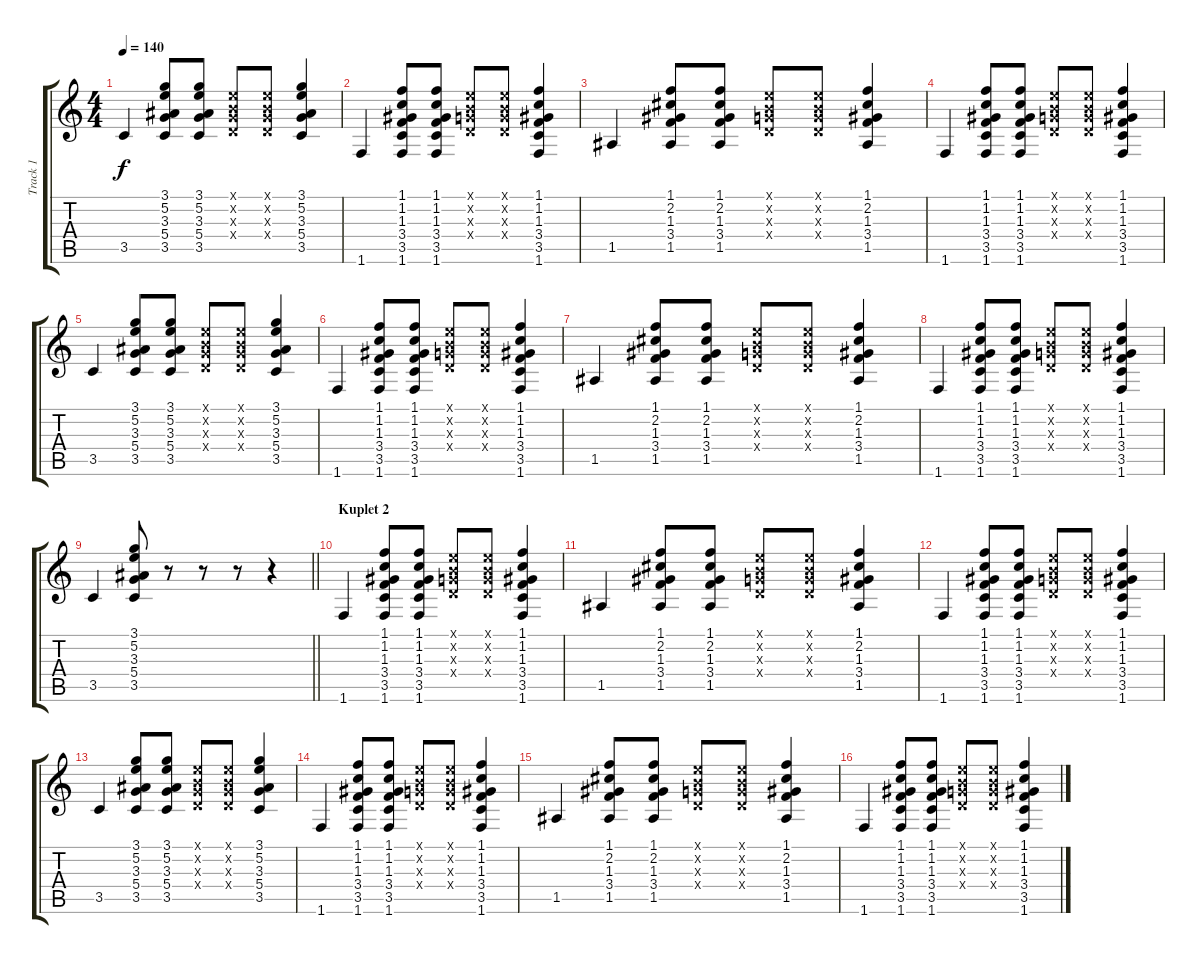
\track ("Track 1" "Track 1") {instrument acousticguitarsteel}
\staff {score tabs}
\tuning (E4 B3 G3 D3 A2 E2) {hide}
\ts (4 4)
\tempo 140
\clef g2
\ks c
3.5.4{dy f} (3.1 5.2 3.3 5.4 3.5).8 (3.1 5.2 3.3 5.4 3.5).8 (0.1{x} 0.2{x} 0.3{x} 0.4{x}).8 (0.1{x} 0.2{x} 0.3{x} 0.4{x}).8 (3.1 5.2 3.3 5.4 3.5).4 |
1.6.4 (1.1 1.2 1.3 3.4 3.5 1.6).8 (1.1 1.2 1.3 3.4 3.5 1.6).8 (0.1{x} 0.2{x} 0.3{x} 0.4{x}).8 (0.1{x} 0.2{x} 0.3{x} 0.4{x}).8 (1.1 1.2 1.3 3.4 3.5 1.6).4 |
1.5.4 (1.1 2.2 1.3 3.4 1.5).8 (1.1 2.2 1.3 3.4 1.5).8 (0.1{x} 0.2{x} 0.3{x} 0.4{x}).8 (0.1{x} 0.2{x} 0.3{x} 0.4{x}).8 (1.1 2.2 1.3 3.4 1.5).4 |
1.6.4 (1.1 1.2 1.3 3.4 3.5 1.6).8 (1.1 1.2 1.3 3.4 3.5 1.6).8 (0.1{x} 0.2{x} 0.3{x} 0.4{x}).8 (0.1{x} 0.2{x} 0.3{x} 0.4{x}).8 (1.1 1.2 1.3 3.4 3.5 1.6).4 |
3.5.4 (3.1 5.2 3.3 5.4 3.5).8 (3.1 5.2 3.3 5.4 3.5).8 (0.1{x} 0.2{x} 0.3{x} 0.4{x}).8 (0.1{x} 0.2{x} 0.3{x} 0.4{x}).8 (3.1 5.2 3.3 5.4 3.5).4 |
1.6.4 (1.1 1.2 1.3 3.4 3.5 1.6).8 (1.1 1.2 1.3 3.4 3.5 1.6).8 (0.1{x} 0.2{x} 0.3{x} 0.4{x}).8 (0.1{x} 0.2{x} 0.3{x} 0.4{x}).8 (1.1 1.2 1.3 3.4 3.5 1.6).4 |
1.5.4 (1.1 2.2 1.3 3.4 1.5).8 (1.1 2.2 1.3 3.4 1.5).8 (0.1{x} 0.2{x} 0.3{x} 0.4{x}).8 (0.1{x} 0.2{x} 0.3{x} 0.4{x}).8 (1.1 2.2 1.3 3.4 1.5).4 |
1.6.4 (1.1 1.2 1.3 3.4 3.5 1.6).8 (1.1 1.2 1.3 3.4 3.5 1.6).8 (0.1{x} 0.2{x} 0.3{x} 0.4{x}).8 (0.1{x} 0.2{x} 0.3{x} 0.4{x}).8 (1.1 1.2 1.3 3.4 3.5 1.6).4 |
\barLineRight lightlight
3.5.4 (3.1 5.2 3.3 5.4 3.5).8 r.8 r.8 r.8 r.4 |
\section ("" "Kuplet 2")
1.6.4 (1.1 1.2 1.3 3.4 3.5 1.6).8 (1.1 1.2 1.3 3.4 3.5 1.6).8 (0.1{x} 0.2{x} 0.3{x} 0.4{x}).8 (0.1{x} 0.2{x} 0.3{x} 0.4{x}).8 (1.1 1.2 1.3 3.4 3.5 1.6).4 |
1.5.4 (1.1 2.2 1.3 3.4 1.5).8 (1.1 2.2 1.3 3.4 1.5).8 (0.1{x} 0.2{x} 0.3{x} 0.4{x}).8 (0.1{x} 0.2{x} 0.3{x} 0.4{x}).8 (1.1 2.2 1.3 3.4 1.5).4 |
1.6.4 (1.1 1.2 1.3 3.4 3.5 1.6).8 (1.1 1.2 1.3 3.4 3.5 1.6).8 (0.1{x} 0.2{x} 0.3{x} 0.4{x}).8 (0.1{x} 0.2{x} 0.3{x} 0.4{x}).8 (1.1 1.2 1.3 3.4 3.5 1.6).4 |
3.5.4 (3.1 5.2 3.3 5.4 3.5).8 (3.1 5.2 3.3 5.4 3.5).8 (0.1{x} 0.2{x} 0.3{x} 0.4{x}).8 (0.1{x} 0.2{x} 0.3{x} 0.4{x}).8 (3.1 5.2 3.3 5.4 3.5).4 |
1.6.4 (1.1 1.2 1.3 3.4 3.5 1.6).8 (1.1 1.2 1.3 3.4 3.5 1.6).8 (0.1{x} 0.2{x} 0.3{x} 0.4{x}).8 (0.1{x} 0.2{x} 0.3{x} 0.4{x}).8 (1.1 1.2 1.3 3.4 3.5 1.6).4 |
1.5.4 (1.1 2.2 1.3 3.4 1.5).8 (1.1 2.2 1.3 3.4 1.5).8 (0.1{x} 0.2{x} 0.3{x} 0.4{x}).8 (0.1{x} 0.2{x} 0.3{x} 0.4{x}).8 (1.1 2.2 1.3 3.4 1.5).4 |
1.6.4 (1.1 1.2 1.3 3.4 3.5 1.6).8 (1.1 1.2 1.3 3.4 3.5 1.6).8 (0.1{x} 0.2{x} 0.3{x} 0.4{x}).8 (0.1{x} 0.2{x} 0.3{x} 0.4{x}).8 (1.1 1.2 1.3 3.4 3.5 1.6).4
